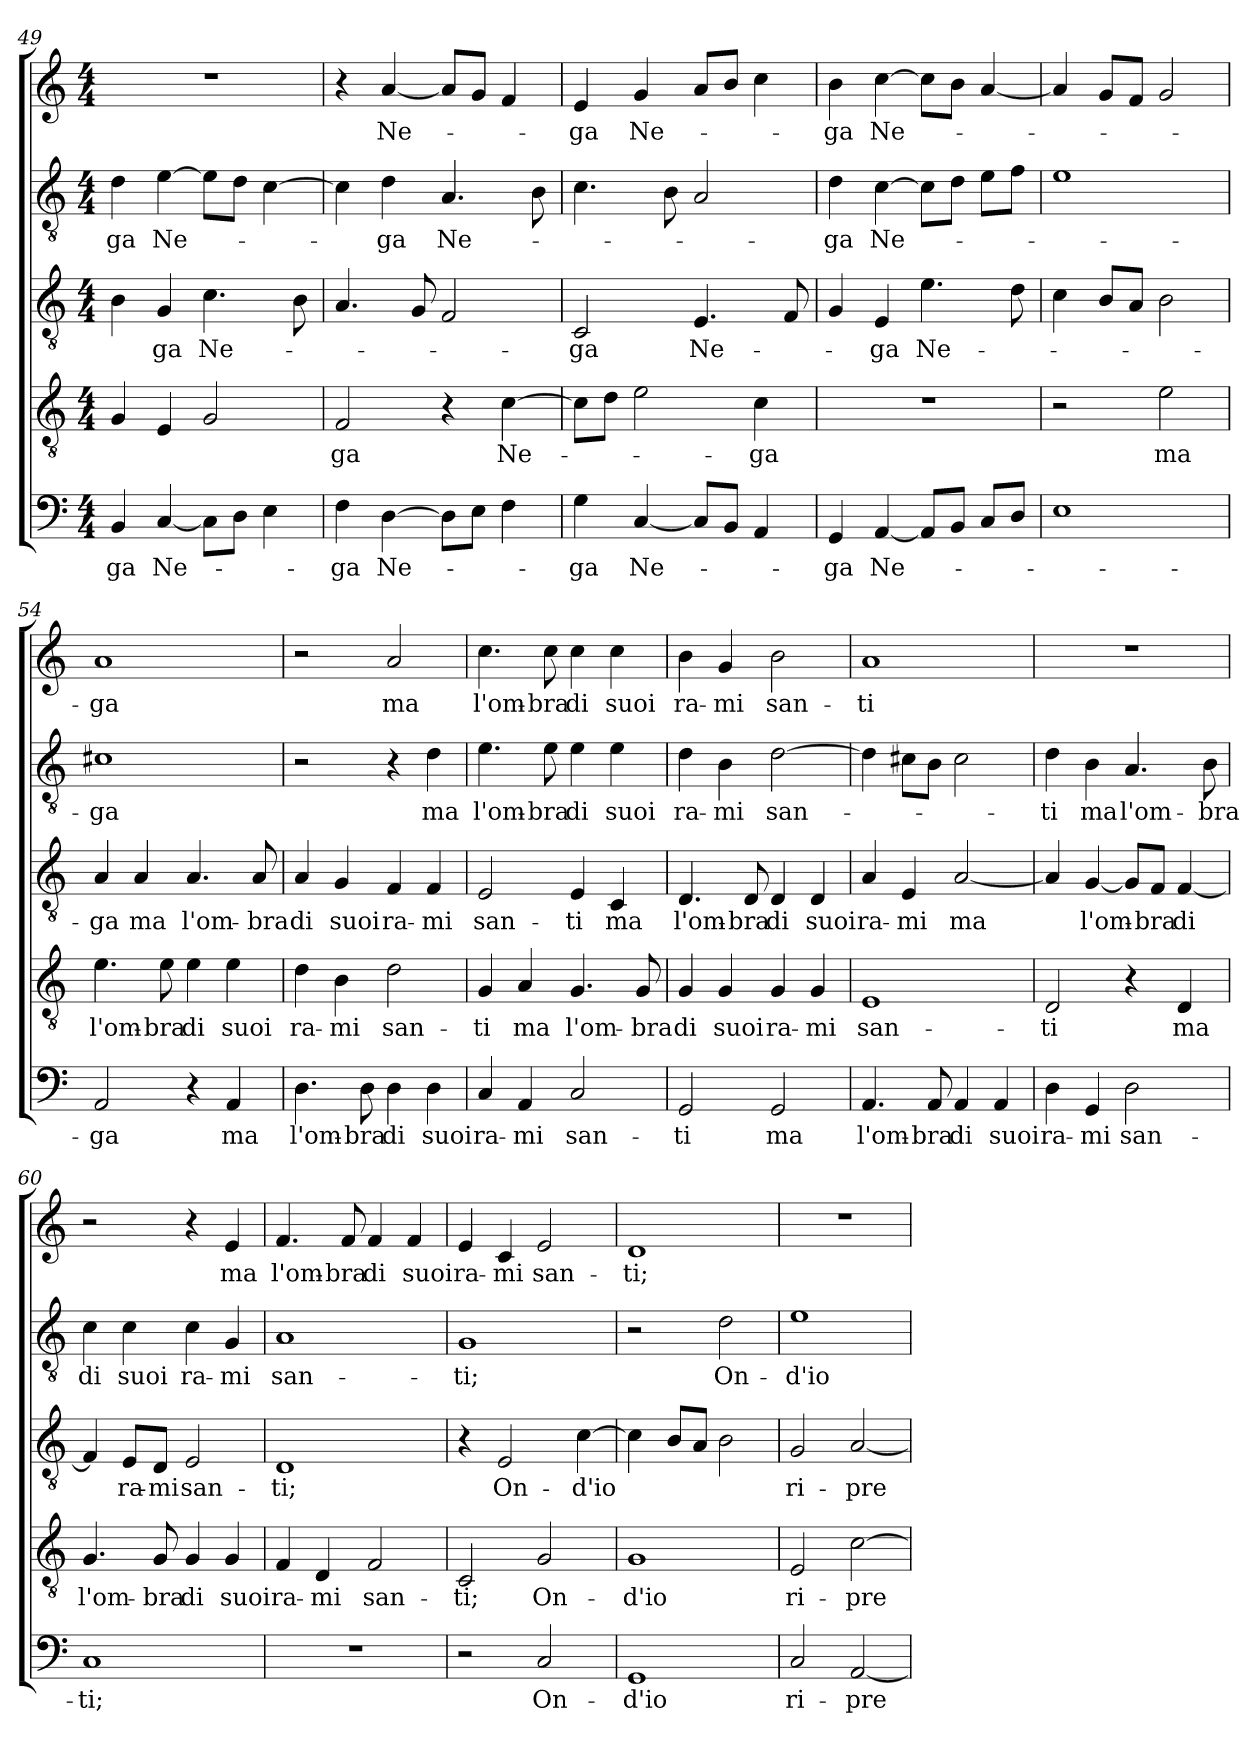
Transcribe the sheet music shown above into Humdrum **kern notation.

**kern	**text	**kern	**text	**kern	**text	**kern	**text	**kern	**text
*part5	*part5	*part4	*part4	*part3	*part3	*part2	*part2	*part1	*part1
*staff5	*staff5	*staff4	*staff4	*staff3	*staff3	*staff2	*staff2	*staff1	*staff1
*clefF4	*	*clefGv2	*	*clefGv2	*	*clefGv2	*	*clefG2	*
*k[]	*	*k[]	*	*k[]	*	*k[]	*	*k[]	*
*M4/4	*	*M4/4	*	*M4/4	*	*M4/4	*	*M4/4	*
=49	=49	=49	=49	=49	=49	=49	=49	=49	=49
4BB/	ga	4G/	.	4B\	.	4d\	ga	1r	.
[4C/	Ne-	4E/	.	4G/	ga	[4e\	Ne-	.	.
8C\L]	.	2G/	.	4.c\	Ne-	8e\L]	.	.	.
8D\J	.	.	.	.	.	8d\J	.	.	.
4E\	.	.	.	.	.	[4c\	.	.	.
.	.	.	.	8B\	.	.	.	.	.
=50	=50	=50	=50	=50	=50	=50	=50	=50	=50
4F\	ga	2F/	ga	4.A/	.	4c\]	.	4r	.
[4D\	Ne-	.	.	.	.	4d\	ga	[4a/	Ne-
.	.	.	.	8G/	.	.	.	.	.
8D\L]	.	4r	.	2F/	.	4.A/	Ne-	8a/L]	.
8E\J	.	.	.	.	.	.	.	8g/J	.
4F\	.	[4c\	Ne-	.	.	.	.	4f/	.
.	.	.	.	.	.	8B\	.	.	.
=51	=51	=51	=51	=51	=51	=51	=51	=51	=51
4G\	ga	8c\L]	.	2C/	ga	4.c\	.	4e/	ga
.	.	8d\J	.	.	.	.	.	.	.
[4C/	Ne-	2e\	.	.	.	.	.	4g/	Ne-
.	.	.	.	.	.	8B\	.	.	.
8C/L]	.	.	.	4.E/	Ne-	2A/	.	8a/L	.
8BB/J	.	.	.	.	.	.	.	8b/J	.
4AA/	.	4c\	ga	.	.	.	.	4cc\	.
.	.	.	.	8F/	.	.	.	.	.
=52	=52	=52	=52	=52	=52	=52	=52	=52	=52
4GG/	ga	1r	.	4G/	.	4d\	ga	4b\	ga
[4AA/	Ne-	.	.	4E/	ga	[4c\	Ne-	[4cc\	Ne-
8AA/L]	.	.	.	4.e\	Ne-	8c\L]	.	8cc\L]	.
8BB/J	.	.	.	.	.	8d\J	.	8b\J	.
8C/L	.	.	.	.	.	8e\L	.	[4a/	.
8D/J	.	.	.	8d\	.	8f\J	.	.	.
=53	=53	=53	=53	=53	=53	=53	=53	=53	=53
1E\	.	2r	.	4c\	.	1e\	.	4a/]	.
.	.	.	.	8B/L	.	.	.	8g/L	.
.	.	.	.	8A/J	.	.	.	8f/J	.
.	.	2e\	ma	2B\	.	.	.	2g/	.
=54	=54	=54	=54	=54	=54	=54	=54	=54	=54
2AA/	ga	4.e\	l'om-	4A/	ga	1c#X\	ga	1a/	ga
.	.	.	.	4A/	ma	.	.	.	.
.	.	8e\	bra	.	.	.	.	.	.
4r	.	4e\	di	4.A/	l'om-	.	.	.	.
4AA/	ma	4e\	suoi	.	.	.	.	.	.
.	.	.	.	8A/	bra	.	.	.	.
=55	=55	=55	=55	=55	=55	=55	=55	=55	=55
4.D\	l'om-	4d\	ra-	4A/	di	2r	.	2r	.
.	.	4B\	mi	4G/	suoi	.	.	.	.
8D\	bra	.	.	.	.	.	.	.	.
4D\	di	2d\	san-	4F/	ra-	4r	.	2a/	ma
4D\	suoi	.	.	4F/	mi	4d\	ma	.	.
=56	=56	=56	=56	=56	=56	=56	=56	=56	=56
4C/	ra-	4G/	ti	2E/	san-	4.e\	l'om-	4.cc\	l'om-
4AA/	mi	4A/	ma	.	.	.	.	.	.
.	.	.	.	.	.	8e\	bra	8cc\	bra
2C/	san-	4.G/	l'om-	4E/	ti	4e\	di	4cc\	di
.	.	.	.	4C/	ma	4e\	suoi	4cc\	suoi
.	.	8G/	bra	.	.	.	.	.	.
=57	=57	=57	=57	=57	=57	=57	=57	=57	=57
2GG/	ti	4G/	di	4.D/	l'om-	4d\	ra-	4b\	ra-
.	.	4G/	suoi	.	.	4B\	mi	4g/	mi
.	.	.	.	8D/	bra	.	.	.	.
2GG/	ma	4G/	ra-	4D/	di	[2d\	san-	2b\	san-
.	.	4G/	mi	4D/	suoi	.	.	.	.
=58	=58	=58	=58	=58	=58	=58	=58	=58	=58
4.AA/	l'om-	1E/	san-	4A/	ra-	4d\]	.	1a/	ti
.	.	.	.	4E/	mi	8c#X\L	.	.	.
8AA/	bra	.	.	.	.	8B\J	.	.	.
4AA/	di	.	.	[2A/	ma	2c#\	.	.	.
4AA/	suoi	.	.	.	.	.	.	.	.
=59	=59	=59	=59	=59	=59	=59	=59	=59	=59
4D\	ra-	2D/	ti	4A/]	.	4d\	ti	1r	.
4GG/	mi	.	.	[4G/	l'om-	4B\	ma	.	.
2D\	san-	4r	.	8G/L]	.	4.A/	l'om-	.	.
.	.	.	.	8F/J	bra	.	.	.	.
.	.	4D/	ma	[4F/	di	.	.	.	.
.	.	.	.	.	.	8B\	bra	.	.
=60	=60	=60	=60	=60	=60	=60	=60	=60	=60
1C/	ti;	4.G/	l'om-	4F/]	.	4c\	di	2r	.
.	.	.	.	8E/L	ra-	4c\	suoi	.	.
.	.	8G/	bra	8D/J	mi	.	.	.	.
.	.	4G/	di	2E/	san-	4c\	ra-	4r	.
.	.	4G/	suoi	.	.	4G/	mi	4e/	ma
=61	=61	=61	=61	=61	=61	=61	=61	=61	=61
1r	.	4F/	ra-	1D/	ti;	1A/	san-	4.f/	l'om-
.	.	4D/	mi	.	.	.	.	.	.
.	.	.	.	.	.	.	.	8f/	bra
.	.	2F/	san-	.	.	.	.	4f/	di
.	.	.	.	.	.	.	.	4f/	suoi
=62	=62	=62	=62	=62	=62	=62	=62	=62	=62
2r	.	2C/	ti;	4r	.	1G/	ti;	4e/	ra-
.	.	.	.	2E/	On-	.	.	4c/	mi
2C/	On-	2G/	On-	.	.	.	.	2e/	san-
.	.	.	.	[4c\	d'io	.	.	.	.
=63	=63	=63	=63	=63	=63	=63	=63	=63	=63
1GG/	d'io	1G/	d'io	4c\]	.	2r	.	1d/	ti;
.	.	.	.	8B/L	.	.	.	.	.
.	.	.	.	8A/J	.	.	.	.	.
.	.	.	.	2B\	.	2d\	On-	.	.
=64	=64	=64	=64	=64	=64	=64	=64	=64	=64
2C/	ri-	2E/	ri-	2G/	ri-	1e\	d'io	1r	.
[2AA/	pre-	[2c\	pre-	[2A/	pre-	.	.	.	.
=	=	=	=	=	=	=	=	=	=
*-	*-	*-	*-	*-	*-	*-	*-	*-	*-
